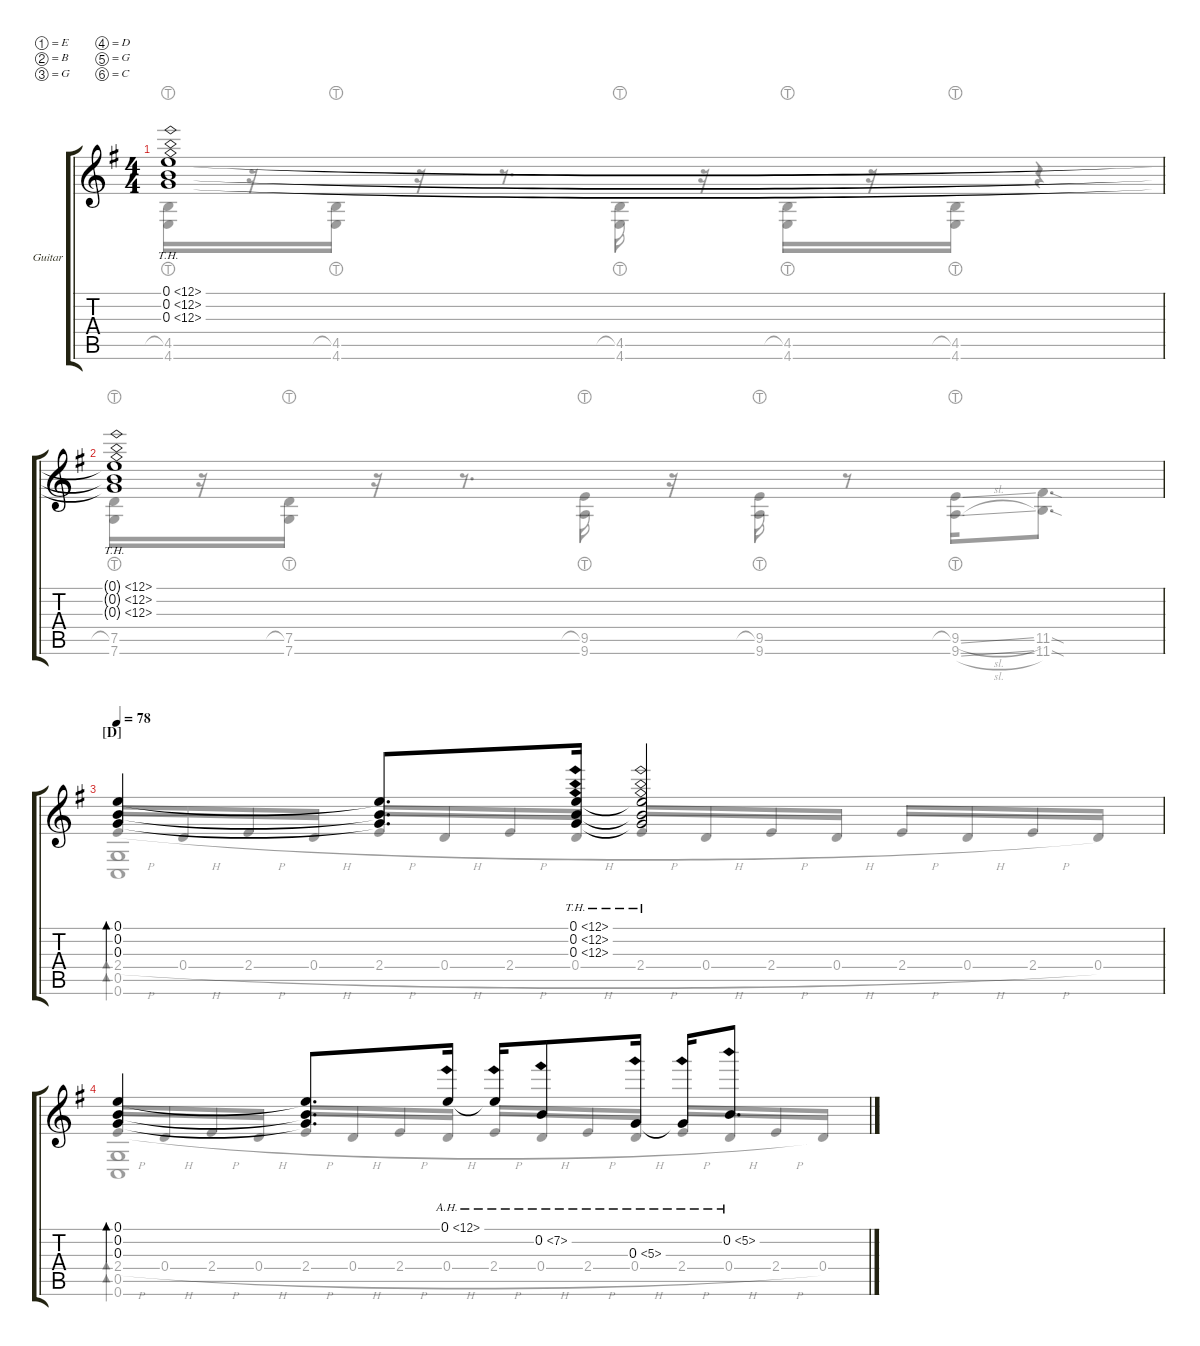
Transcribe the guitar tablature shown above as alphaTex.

\defaultSystemsLayout 4
\hideDynamics
\bracketExtendMode groupsimilarinstruments
\firstSystemTrackNameMode fullname
\otherSystemsTrackNameMode fullname
\firstSystemTrackNameOrientation horizontal
\otherSystemsTrackNameOrientation horizontal
\track ("Guitar" "Gtr.") {instrument acousticguitarsteel}
\staff {score tabs}
\tuning (E4 B3 G3 D3 G2 C2)
\voice
\ts (4 4)
\tempo (88 hide)
\clef g2
\ks g
(0.1{th 12} 0.2{th 12} 0.3{th 12}).1{dy f} |
(0.1{th 12 t} 0.2{th 12 t} 0.3{th 12 t}).1 |
\section ("D" "")
\tempo 78
(0.3 0.2 0.1).4{bd 132 dy mf} (0.1{t} 0.2{t} 0.3{t}).8{d} (0.1{th 12} 0.2{th 12} 0.3{th 12}).16{dy f} (0.1{th 12 t} 0.2{th 12 t} 0.3{th 12 t}).2{dy mf} |
(0.3 0.2 0.1).4{bd 132} (0.1{t} 0.2{t} 0.3{t}).8{d} 0.1{ah 12}.16{dy f} 0.1{ah 12 t}.16 0.2{ah 7}.8 0.3{ah 5}.16 0.3{ah 5 t}.16 0.2{ah 5}.8{d}
\voice
\clef g2
\ottava regular
\simile none
\ks g
(4.5{lht} 4.6).16{dy mf} r.16 (4.5{lht} 4.6).16 r.16 r.8{d} (4.5{lht} 4.6).16 r.16 (4.5{lht} 4.6).16 r.16 (4.5{lht} 4.6).16 r.4 |
(7.5{lht} 7.6).16 r.16 (7.5{lht} 7.6).16 r.16 r.8{d} (9.5{lht} 9.6).16 r.16 (9.6 9.5{lht}).16 r.8 (9.5{sl lht} 9.6{sl}).16 (11.5{sod} 11.6{sod}).8{d} |
2.4{h}.16{bd 0 beam invert} 0.4{h}.16 2.4{h}.16 0.4{h}.16 2.4{h}.16{beam invert} 0.4{h}.16 2.4{h}.16 0.4{h}.16 2.4{h}.16{beam invert} 0.4{h}.16 2.4{h}.16 0.4{h}.16 2.4{h}.16{beam invert} 0.4{h}.16 2.4{h}.16 0.4.16 |
2.4{h}.16{bd 0 beam invert} 0.4{h}.16 2.4{h}.16 0.4{h}.16 2.4{h}.16{beam invert} 0.4{h}.16 2.4{h}.16 0.4{h}.16 2.4{h}.16{beam invert} 0.4{h}.16 2.4{h}.16 0.4{h}.16 2.4{h}.16{beam invert} 0.4{h}.16 2.4{h}.16 0.4.16
\voice
\clef g2
\ottava regular
\simile none
\ks g
|
|
(0.6 0.5).1{bd 0 dy mf} |
(0.6 0.5).1{bd 0}
